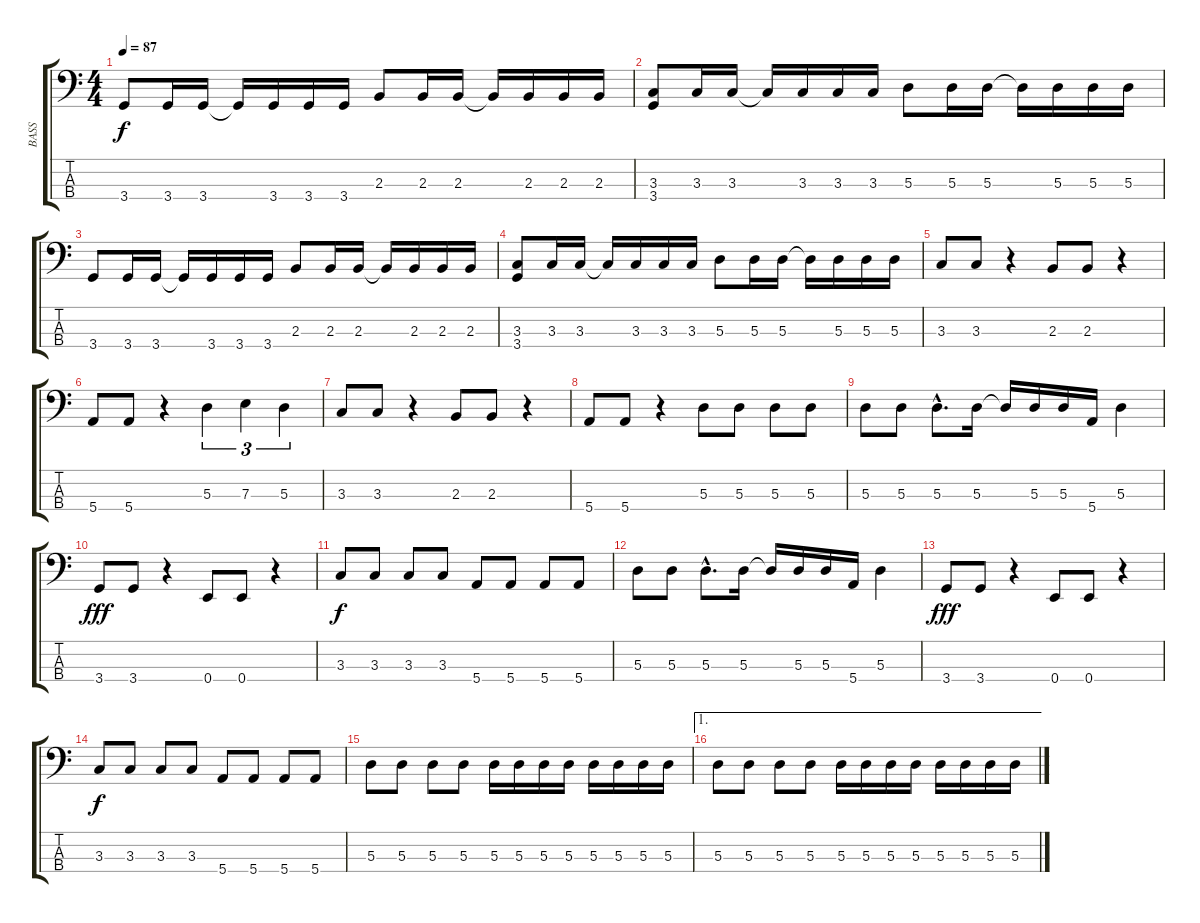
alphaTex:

\track ("BASS" "BASS") {instrument electricbassfinger}
\staff {score tabs}
\tuning (G2 D2 A1 E1) {hide}
\ts (4 4)
\tempo 87
\clef f4
\ks c
3.4.8{dy f} 3.4.16 3.4.16 3.4{t}.16 3.4.16 3.4.16 3.4.16 2.3.8 2.3.16 2.3.16 2.3{t}.16 2.3.16 2.3.16 2.3.16 |
(3.3 3.4).8 3.3.16 3.3.16 3.3{t}.16 3.3.16 3.3.16 3.3.16 5.3.8 5.3.16 5.3.16 5.3{t}.16 5.3.16 5.3.16 5.3.16 |
3.4.8 3.4.16 3.4.16 3.4{t}.16 3.4.16 3.4.16 3.4.16 2.3.8 2.3.16 2.3.16 2.3{t}.16 2.3.16 2.3.16 2.3.16 |
(3.3 3.4).8 3.3.16 3.3.16 3.3{t}.16 3.3.16 3.3.16 3.3.16 5.3.8 5.3.16 5.3.16 5.3{t}.16 5.3.16 5.3.16 5.3.16 |
3.3.8 3.3.8 r.4 2.3.8 2.3.8 r.4 |
5.4.8 5.4.8 r.4 5.3.4{tu (3 2)} 7.3.4{tu (3 2)} 5.3.4{tu (3 2)} |
3.3.8 3.3.8 r.4 2.3.8 2.3.8 r.4 |
5.4.8 5.4.8 r.4 5.3.8 5.3.8 5.3.8 5.3.8 |
5.3.8 5.3.8 5.3{hac}.8{d} 5.3.16 5.3{t}.16 5.3.16 5.3.16 5.4.16 5.3.4 |
3.4.8{dy fff} 3.4.8 r.4 0.4.8 0.4.8 r.4 |
3.3.8{dy f} 3.3.8 3.3.8 3.3.8 5.4.8 5.4.8 5.4.8 5.4.8 |
5.3.8 5.3.8 5.3{hac}.8{d} 5.3.16 5.3{t}.16 5.3.16 5.3.16 5.4.16 5.3.4 |
3.4.8{dy fff} 3.4.8 r.4 0.4.8 0.4.8 r.4 |
3.3.8{dy f} 3.3.8 3.3.8 3.3.8 5.4.8 5.4.8 5.4.8 5.4.8 |
5.3.8 5.3.8 5.3.8 5.3.8 5.3.16 5.3.16 5.3.16 5.3.16 5.3.16 5.3.16 5.3.16 5.3.16 |
\ae 1
5.3.8 5.3.8 5.3.8 5.3.8 5.3.16 5.3.16 5.3.16 5.3.16 5.3.16 5.3.16 5.3.16 5.3.16
